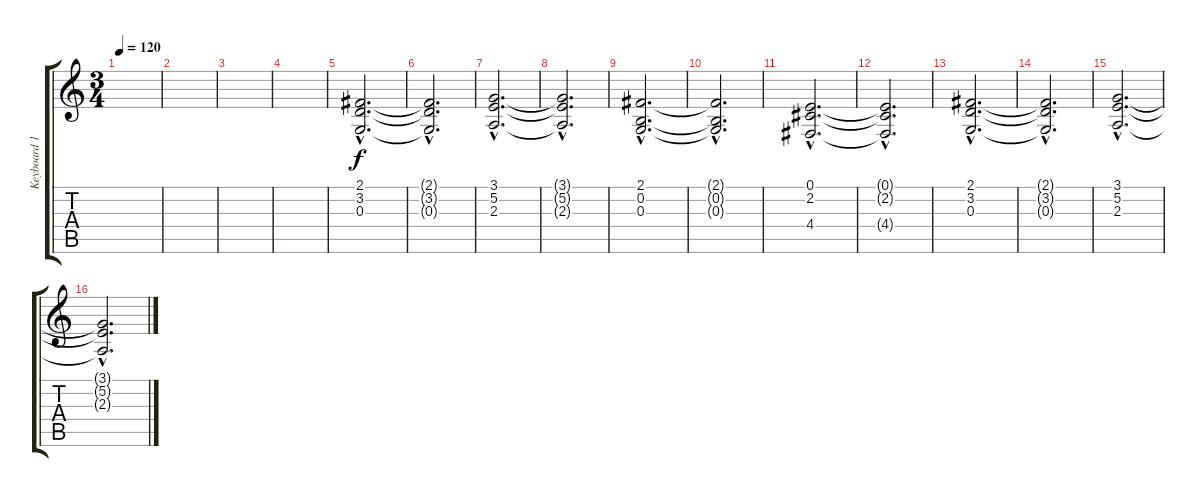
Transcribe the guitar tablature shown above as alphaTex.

\track ("Keyboard 1" "Keyboard 1") {instrument electricpiano1}
\staff {score tabs}
\tuning (E4 B3 G3 D3 A2 E2) {hide}
\ts (3 4)
\tempo 120
\clef g2
\ks c
|
|
|
|
(2.1{hac} 3.2{hac} 0.3{hac}).2{d} |
(2.1{hac t} 3.2{hac t} 0.3{hac t}).2{d} |
(3.1{hac} 5.2{hac} 2.3{hac}).2{d} |
(3.1{hac t} 5.2{hac t} 2.3{hac t}).2{d} |
(2.1{hac} 0.2{hac} 0.3{hac}).2{d} |
(2.1{hac t} 0.2{hac t} 0.3{hac t}).2{d} |
(0.1{hac} 2.2{hac} 4.4{hac}).2{d} |
(0.1{hac t} 2.2{hac t} 4.4{hac t}).2{d} |
(2.1{hac} 3.2{hac} 0.3{hac}).2{d} |
(2.1{hac t} 3.2{hac t} 0.3{hac t}).2{d} |
(3.1{hac} 5.2{hac} 2.3{hac}).2{d} |
(3.1{hac t} 5.2{hac t} 2.3{hac t}).2{d}
